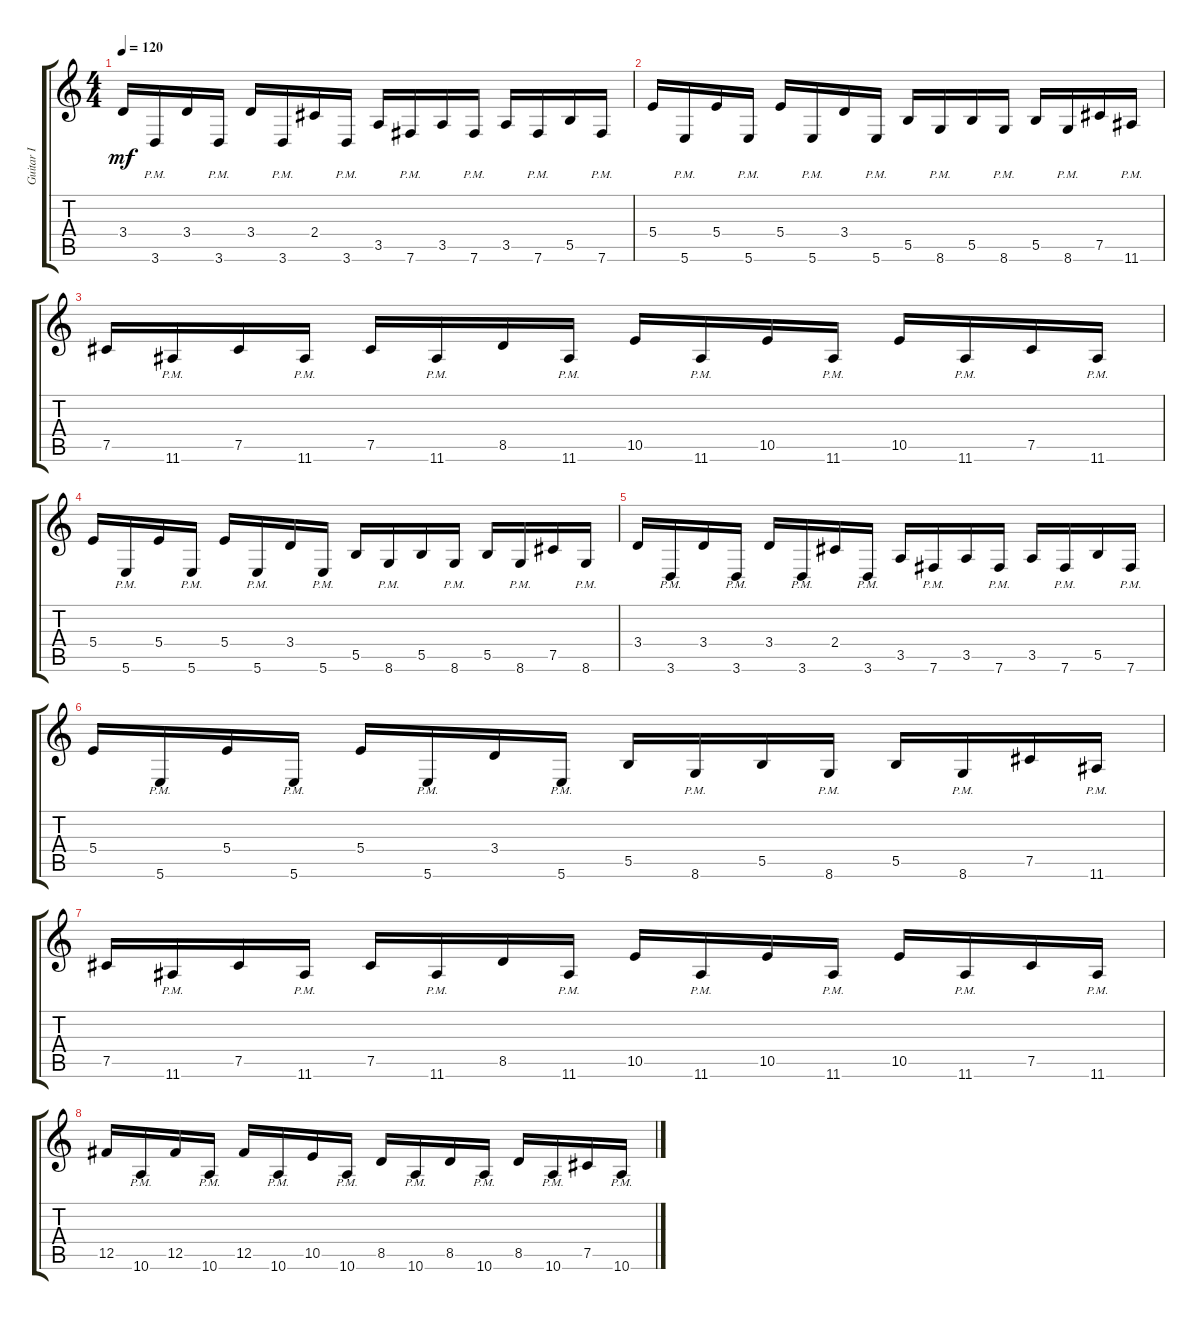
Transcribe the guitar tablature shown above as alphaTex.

\track ("Guitar I" "Guitar I") {instrument distortionguitar}
\staff {score tabs}
\tuning (Db4 Ab3 E3 B2 Gb2 B1) {hide}
\ts (4 4)
\tempo 120
\clef g2
\ks c
3.4.16{dy mf} 3.6{pm}.16 3.4.16 3.6{pm}.16 3.4.16 3.6{pm}.16 2.4.16 3.6{pm}.16 3.5.16 7.6{pm}.16 3.5.16 7.6{pm}.16 3.5.16 7.6{pm}.16 5.5.16 7.6{pm}.16 |
5.4.16 5.6{pm}.16 5.4.16 5.6{pm}.16 5.4.16 5.6{pm}.16 3.4.16 5.6{pm}.16 5.5.16 8.6{pm}.16 5.5.16 8.6{pm}.16 5.5.16 8.6{pm}.16 7.5.16 11.6{pm}.16 |
7.5.16 11.6{pm}.16 7.5.16 11.6{pm}.16 7.5.16 11.6{pm}.16 8.5.16 11.6{pm}.16 10.5.16 11.6{pm}.16 10.5.16 11.6{pm}.16 10.5.16 11.6{pm}.16 7.5.16 11.6{pm}.16 |
5.4.16 5.6{pm}.16 5.4.16 5.6{pm}.16 5.4.16 5.6{pm}.16 3.4.16 5.6{pm}.16 5.5.16 8.6{pm}.16 5.5.16 8.6{pm}.16 5.5.16 8.6{pm}.16 7.5.16 8.6{pm}.16 |
3.4.16 3.6{pm}.16 3.4.16 3.6{pm}.16 3.4.16 3.6{pm}.16 2.4.16 3.6{pm}.16 3.5.16 7.6{pm}.16 3.5.16 7.6{pm}.16 3.5.16 7.6{pm}.16 5.5.16 7.6{pm}.16 |
5.4.16 5.6{pm}.16 5.4.16 5.6{pm}.16 5.4.16 5.6{pm}.16 3.4.16 5.6{pm}.16 5.5.16 8.6{pm}.16 5.5.16 8.6{pm}.16 5.5.16 8.6{pm}.16 7.5.16 11.6{pm}.16 |
7.5.16 11.6{pm}.16 7.5.16 11.6{pm}.16 7.5.16 11.6{pm}.16 8.5.16 11.6{pm}.16 10.5.16 11.6{pm}.16 10.5.16 11.6{pm}.16 10.5.16 11.6{pm}.16 7.5.16 11.6{pm}.16 |
12.5.16 10.6{pm}.16 12.5.16 10.6{pm}.16 12.5.16 10.6{pm}.16 10.5.16 10.6{pm}.16 8.5.16 10.6{pm}.16 8.5.16 10.6{pm}.16 8.5.16 10.6{pm}.16 7.5.16 10.6{pm}.16
